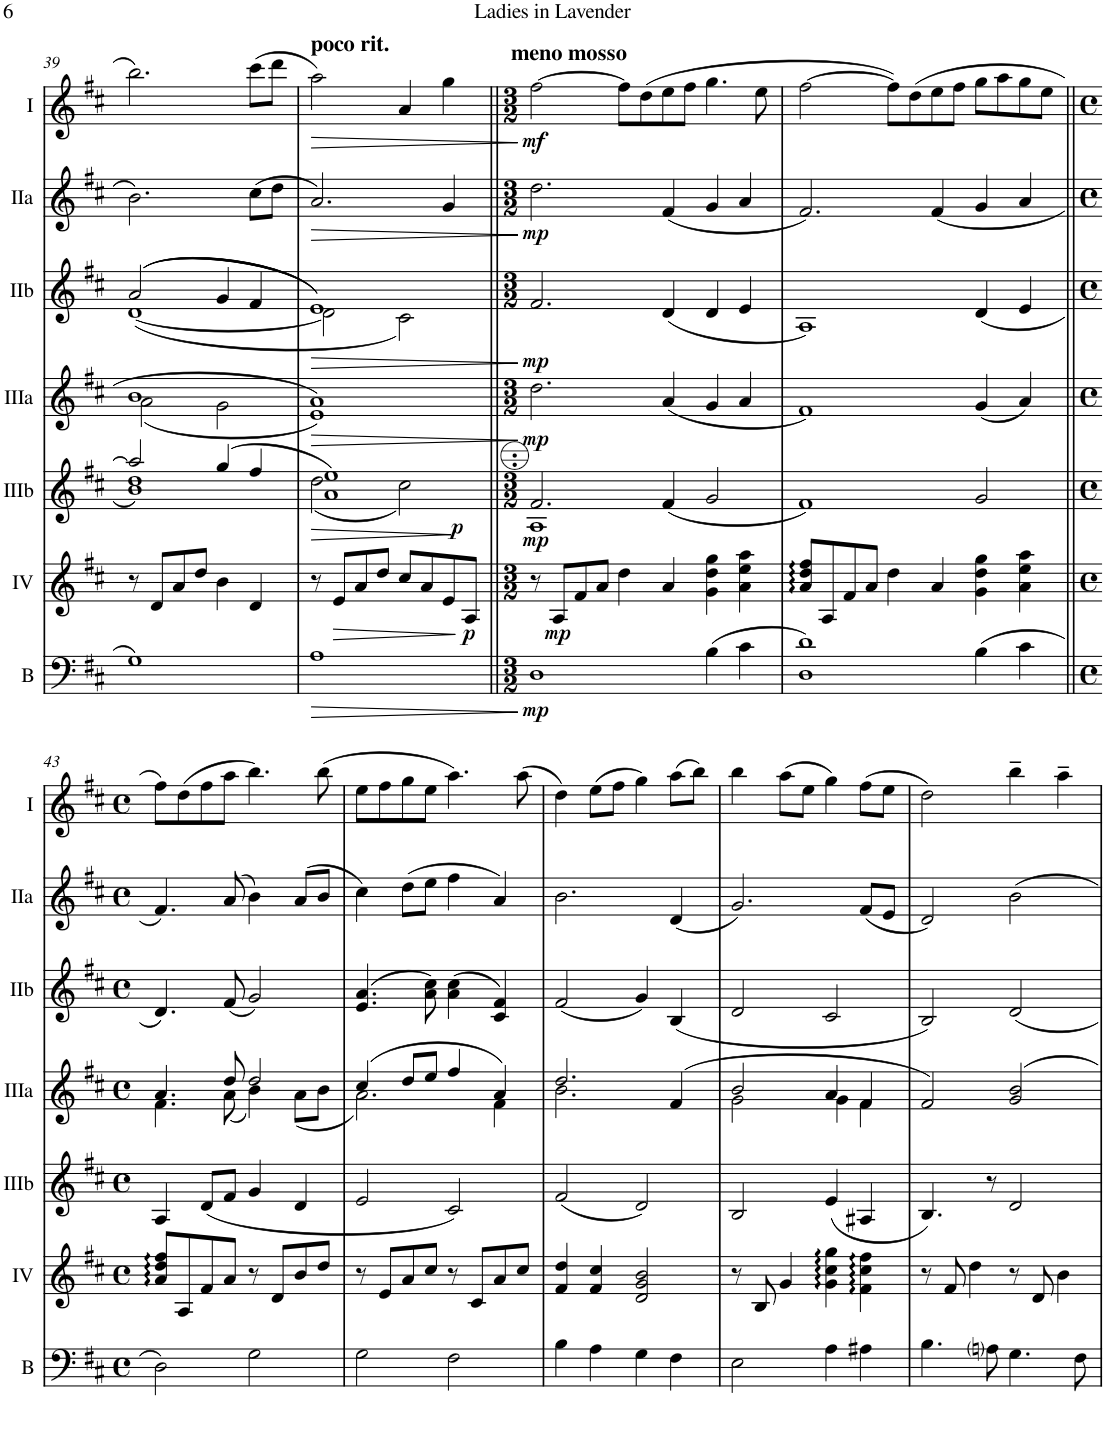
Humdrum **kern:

**kern	**dynam	**kern	**dynam	**kern	**dynam	**kern	**dynam	**kern	**dynam	**kern	**dynam	**kern	**dynam
*part7	*part7	*part6	*part6	*part5	*part5	*part4	*part4	*part3	*part3	*part2	*part2	*part1	*part1
*staff7	*staff7	*staff6	*staff6	*staff5	*staff5	*staff4	*staff4	*staff3	*staff3	*staff2	*staff2	*staff1	*staff1
*I"Bass	*	*I"Acc. 4	*	*I"Acc. 3b	*	*I"Acc. 3a	*	*I"Acc. 2b	*	*I"Acc. 2a	*	*I"Acc. 1	*
*I'B	*	*	*	*	*	*	*	*	*	*	*	*	*
!!LO:PB:g=z
*clefF4	*	*clefG2	*	*clefG2	*	*clefG2	*	*clefG2	*	*clefG2	*	*clefG2	*
*Trd7c12	*	*Trd7c12	*	*Trd7c12	*	*Trd7c12	*	*	*	*	*	*	*
*k[f#c#]	*	*k[f#c#]	*	*k[f#c#]	*	*k[f#c#]	*	*k[f#c#]	*	*k[f#c#]	*	*k[f#c#]	*
*M4/4	*	*M4/4	*	*M4/4	*	*M4/4	*	*M4/4	*	*M4/4	*	*M4/4	*
*met(c)	*	*met(c)	*	*met(c)	*	*met(c)	*	*met(c)	*	*met(c)	*	*met(c)	*
=39	=39	=39	=39	=39	=39	=39	=39	=39	=39	=39	=39	=39	=39
*	*	*	*	*^	*	*^	*	*^	*	*	*	*	*
1G	.	8r	.	2aa/]	1b 1dd	.	1b	(2a\	.	((2a/	([1d	.	2.b\	.	2.bb\	.
.	.	8d/L	.	.	.	.	.	.	.	.	.	.	.	.	.	.
.	.	8a/	.	.	.	.	.	.	.	.	.	.	.	.	.	.
.	.	8dd/J	.	.	.	.	.	.	.	.	.	.	.	.	.	.
.	.	4b\	.	(4gg/	.	.	.	2g\	.	4g/	.	.	.	.	.	.
.	.	4d/	.	4ff#/	.	.	.	.	.	4f#/	.	.	(8cc#\L	.	(8ccc#\L	.
.	.	.	.	.	.	.	.	.	.	.	.	.	8dd\J	.	8ddd\J	.
=40	=40	=40	=40	=40	=40	=40	=40	=40	=40	=40	=40	=40	=40	=40	=40	=40
!	!	!	!	!	!	!	!	!	!	!	!	!	!	!	!LO:TX:a:B:t=poco rit.	!
!	!LO:HP:b	!	!	!	!	!LO:HP:b	!	!	!LO:HP:b	!	!	!LO:HP:b	!	!LO:HP:b	!	!LO:HP:b
1A	>	8r	.	1a 1ee)	(2dd\	>	1a	1e)	>	1e))	2d\]	>	2.a/)	>	2aa\)	>
!	!	!	!LO:HP:b	!	!	!	!	!	!	!	!	!	!	!	!	!
.	.	8e/L	>	.	.	.	.	.	.	.	.	.	.	.	.	.
.	.	8a/	.	.	.	.	.	.	.	.	.	.	.	.	.	.
.	.	8dd/J	.	.	.	.	.	.	.	.	.	.	.	.	.	.
!	!	!	!	!	!	!LO:DY:b	!	!	!	!	!	!	!	!	!	!
.	.	8cc#/L	.	.	2cc#\)	p	.	.	.	.	2c#\)	.	.	.	4a/	.
.	.	8a/	.	.	.	.	.	.	.	.	.	.	.	.	.	.
.	.	8e/	.	.	.	.	.	.	.	.	.	.	4g/	.	4gg\	.
!	!	!	!LO:DY:n=1:b	!	!	!	!	!	!	!	!	!	!	!	!	!
.	.	8A/J	] p	.	.	.	.	.	.	.	.	.	.	.	.	.
*	*	*	*	*v	*v	*	*	*	*	*v	*v	*	*	*	*	*
*	*	*	*	*	*	*v	*v	*	*	*	*	*	*	*
.	]	.	.	.	]	.	]	.	]	.	]	.	]
=41||	=41||	=41||	=41||	=41||	=41||	=41||	=41||	=41||	=41||	=41||	=41||	=41||	=41||
*M3/2	*	*M3/2	*	*M3/2	*	*M3/2	*	*M3/2	*	*M3/2	*	*M3/2	*
*	*	*	*	*^	*	*	*	*	*	*	*	*	*
!	!	!	!	!	!	!	!	!	!	!	!	!	!LO:TX:a:B:t=meno mosso	!
!	!LO:DY:b	!	!	!	!	!LO:DY:b	!	!LO:DY:b	!	!LO:DY:b	!	!LO:DY:b	!	!LO:DY:b
1D	mp	8r	.	2.f#/	1A	mp	2.dd\	mp	2.f#/	mp	2.dd\	mp	[2ff#\	mf
!	!	!	!LO:DY:b	!	!	!	!	!	!	!	!	!	!	!
.	.	8A/L	mp	.	.	.	.	.	.	.	.	.	.	.
.	.	8f#/	.	.	.	.	.	.	.	.	.	.	.	.
.	.	8a/J	.	.	.	.	.	.	.	.	.	.	.	.
.	.	4dd\	.	.	.	.	.	.	.	.	.	.	8ff#\L]	.
.	.	.	.	.	.	.	.	.	.	.	.	.	(8dd\	.
.	.	4a/	.	(<4f#/	.	.	(4a/	.	(4d/	.	(4f#/	.	8ee\	.
.	.	.	.	.	.	.	.	.	.	.	.	.	8ff#\J	.
(4B\	.	4g\ 4dd\ 4gg\	.	2g/	2ryy	.	4g/	.	4d/	.	4g/	.	4.gg\	.
4c#\	.	4a\ 4ee\ 4aa\	.	.	.	.	4a/	.	4e/	.	4a/	.	.	.
.	.	.	.	.	.	.	.	.	.	.	.	.	8ee\	.
*	*	*	*	*v	*v	*	*	*	*	*	*	*	*	*
=42	=42	=42	=42	=42	=42	=42	=42	=42	=42	=42	=42	=42	=42
1D 1d)	.	8a/ 8dd/ 8ff#/L	.	1f#)	.	1f#)	.	1A)	.	2.f#/)	.	[2ff#\	.
.	.	8A/	.	.	.	.	.	.	.	.	.	.	.
.	.	8f#/	.	.	.	.	.	.	.	.	.	.	.
.	.	8a/J	.	.	.	.	.	.	.	.	.	.	.
.	.	4dd\	.	.	.	.	.	.	.	.	.	8ff#\L])	.
.	.	.	.	.	.	.	.	.	.	.	.	(8dd\	.
.	.	4a/	.	.	.	.	.	.	.	(4f#/	.	8ee\	.
.	.	.	.	.	.	.	.	.	.	.	.	8ff#\J	.
(4B\	.	4g\ 4dd\ 4gg\	.	2g/	.	(4g/	.	(4d/	.	4g/	.	8gg\L	.
.	.	.	.	.	.	.	.	.	.	.	.	8aa\	.
4c#\	.	4a\ 4ee\ 4aa\	.	.	.	4a/)	.	4e/	.	4a/	.	8gg\	.
.	.	.	.	.	.	.	.	.	.	.	.	8ee\J	.
!!LO:LB:g=z
=43||	=43||	=43||	=43||	=43||	=43||	=43||	=43||	=43||	=43||	=43||	=43||	=43||	=43||
*M4/4	*	*M4/4	*	*M4/4	*	*M4/4	*	*M4/4	*	*M4/4	*	*M4/4	*
*met(c)	*	*met(c)	*	*met(c)	*	*met(c)	*	*met(c)	*	*met(c)	*	*met(c)	*
*	*	*	*	*	*	*^	*	*	*	*	*	*	*
2D\)	.	8a/ 8dd/ 8ff#/L	.	4A/	.	4.a/	4.f#\	.	4.d/)	.	4.f#/)	.	8ff#\L)	.
.	.	8A/	.	.	.	.	.	.	.	.	.	.	(8dd\	.
.	.	8f#/	.	(8d/L	.	.	.	.	.	.	.	.	8ff#\	.
.	.	8a/J	.	8f#/J	.	8dd/	(8a\	.	(8f#/	.	(8a/	.	8aa\J	.
2G\	.	8r	.	4g/	.	2dd/	4b\)	.	2g/)	.	4b\)	.	4.bb\)	.
.	.	8d/L	.	.	.	.	.	.	.	.	.	.	.	.
.	.	8b/	.	4d/	.	.	(8a\L	.	.	.	(8a/L	.	.	.
.	.	8dd/J	.	.	.	.	8b\J	.	.	.	8b/J	.	(8bb\	.
=44	=44	=44	=44	=44	=44	=44	=44	=44	=44	=44	=44	=44	=44	=44
2G\	.	8r	.	2e/	.	(4cc#/	2.a\)	.	(4.e/ 4.a/	.	4cc#\)	.	8ee\L	.
.	.	8e/L	.	.	.	.	.	.	.	.	.	.	8ff#\	.
.	.	8a/	.	.	.	8dd/L	.	.	.	.	(8dd\L	.	8gg\	.
.	.	8cc#/J	.	.	.	8ee/J	.	.	8a\ 8cc#\)	.	8ee\J	.	8ee\J	.
2F#\	.	8r	.	2c#/)	.	4ff#/	.	.	(4a\ 4cc#\	.	4ff#\	.	4.aa\)	.
.	.	8c#/L	.	.	.	.	.	.	.	.	.	.	.	.
.	.	8a/	.	.	.	4a/)	4f#\	.	4c#/ 4f#/)	.	4a/)	.	.	.
.	.	8cc#/J	.	.	.	.	.	.	.	.	.	.	(8aa\	.
=45	=45	=45	=45	=45	=45	=45	=45	=45	=45	=45	=45	=45	=45	=45
4B\	.	4f#/ 4dd/	.	(2f#/	.	2.dd/	2.b\	.	(2f#/	.	2.b\	.	4dd\)	.
4A\	.	4f#/ 4cc#/	.	.	.	.	.	.	.	.	.	.	(8ee\L	.
.	.	.	.	.	.	.	.	.	.	.	.	.	8ff#\J	.
4G\	.	2d/ 2g/ 2b/	.	2d/)	.	.	.	.	4g/)	.	.	.	4gg\)	.
4F#\	.	.	.	.	.	(4f#/	4ryy	.	(4B/	.	(4d/	.	(8aa\L	.
.	.	.	.	.	.	.	.	.	.	.	.	.	8bb\J)	.
=46	=46	=46	=46	=46	=46	=46	=46	=46	=46	=46	=46	=46	=46	=46
2E\	.	8r	.	2B/	.	2b/	2g\	.	2d/	.	2.g/)	.	4bb\	.
.	.	8B/	.	.	.	.	.	.	.	.	.	.	.	.
.	.	4g/	.	.	.	.	.	.	.	.	.	.	(8aa\L	.
.	.	.	.	.	.	.	.	.	.	.	.	.	8ee\J	.
4A\	.	4g\ 4cc#\ 4gg\	.	(4e/	.	4a/	4g\	.	2c#/	.	.	.	4gg\)	.
4A#X\	.	4f#\ 4cc#\ 4ff#\	.	4A#X/	.	4f#/	4f#\	.	.	.	(8f#/L	.	(8ff#\L	.
.	.	.	.	.	.	.	.	.	.	.	8e/J	.	8ee\J	.
*	*	*	*	*	*	*v	*v	*	*	*	*	*	*	*
=47	=47	=47	=47	=47	=47	=47	=47	=47	=47	=47	=47	=47	=47
4.B\	.	8r	.	4.B/)	.	2f#/)	.	2B/)	.	2d/)	.	2dd\)	.
.	.	8f#/	.	.	.	.	.	.	.	.	.	.	.
.	.	4dd\	.	.	.	.	.	.	.	.	.	.	.
8Ani\	.	.	.	8r	.	.	.	.	.	.	.	.	.
4.G\	.	8r	.	2d/	.	2g/ 2b/	.	2d/	.	2b\	.	4bb~\	.
.	.	8d/	.	.	.	.	.	.	.	.	.	.	.
.	.	4b\	.	.	.	.	.	.	.	.	.	4aa~\	.
8F#\	.	.	.	.	.	.	.	.	.	.	.	.	.
=	=	=	=	=	=	=	=	=	=	=	=	=	=
*-	*-	*-	*-	*-	*-	*-	*-	*-	*-	*-	*-	*-	*-
